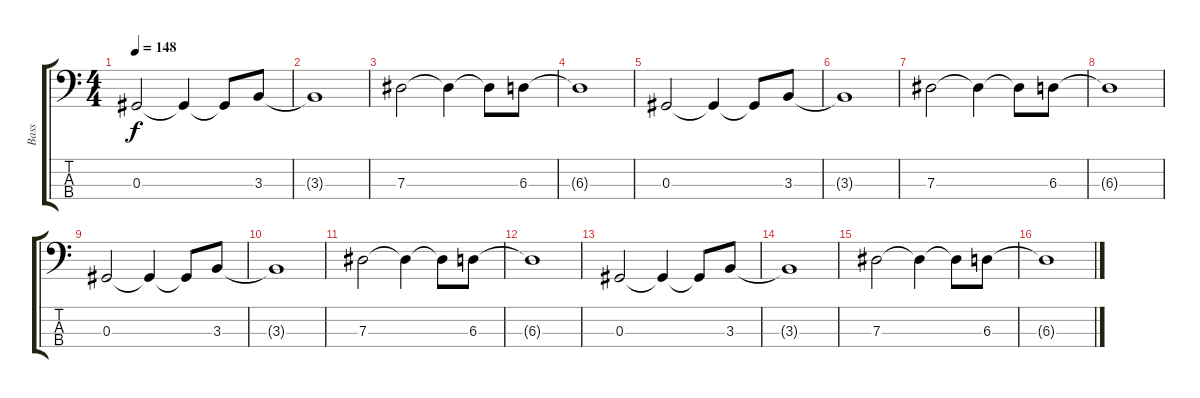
\track ("Bass" "Bass") {instrument electricbasspick}
\staff {score tabs}
\tuning (Gb2 Db2 Ab1 Db1) {hide}
\ts (4 4)
\tempo 148
\clef f4
\ks c
0.3.2{dy f} 0.3{t}.4 0.3{t}.8 3.3.8 |
3.3{t}.1 |
7.3.2 7.3{t}.4 7.3{t}.8 6.3.8 |
6.3{t}.1 |
0.3.2 0.3{t}.4 0.3{t}.8 3.3.8 |
3.3{t}.1 |
7.3.2 7.3{t}.4 7.3{t}.8 6.3.8 |
6.3{t}.1 |
0.3.2 0.3{t}.4 0.3{t}.8 3.3.8 |
3.3{t}.1 |
7.3.2 7.3{t}.4 7.3{t}.8 6.3.8 |
6.3{t}.1 |
0.3.2 0.3{t}.4 0.3{t}.8 3.3.8 |
3.3{t}.1 |
7.3.2 7.3{t}.4 7.3{t}.8 6.3.8 |
6.3{t}.1
